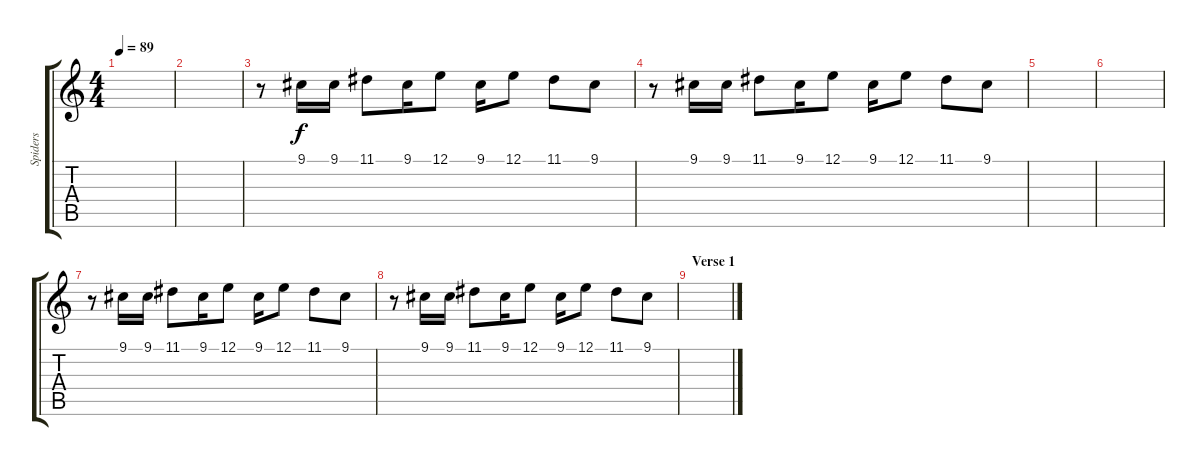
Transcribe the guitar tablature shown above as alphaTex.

\track ("Spiders" "Spiders") {instrument fx4atmosphere}
\staff {score tabs}
\tuning (E4 B3 G3 D3 A2 E2) {hide}
\ts (4 4)
\tempo 89
\clef g2
\ks c
|
|
r.8{volume 16 instrument pizzicatostrings} 9.1.16 9.1.16 11.1.8 9.1.16 12.1.8 9.1.16 12.1.8 11.1.8 9.1.8 |
r.8{volume 16 instrument pizzicatostrings} 9.1.16 9.1.16 11.1.8 9.1.16 12.1.8 9.1.16 12.1.8 11.1.8 9.1.8 |
|
|
r.8{volume 16 instrument pizzicatostrings} 9.1.16 9.1.16 11.1.8 9.1.16 12.1.8 9.1.16 12.1.8 11.1.8 9.1.8 |
r.8{volume 16 instrument pizzicatostrings} 9.1.16 9.1.16 11.1.8 9.1.16 12.1.8 9.1.16 12.1.8 11.1.8 9.1.8 |
\section ("" "Verse 1")
